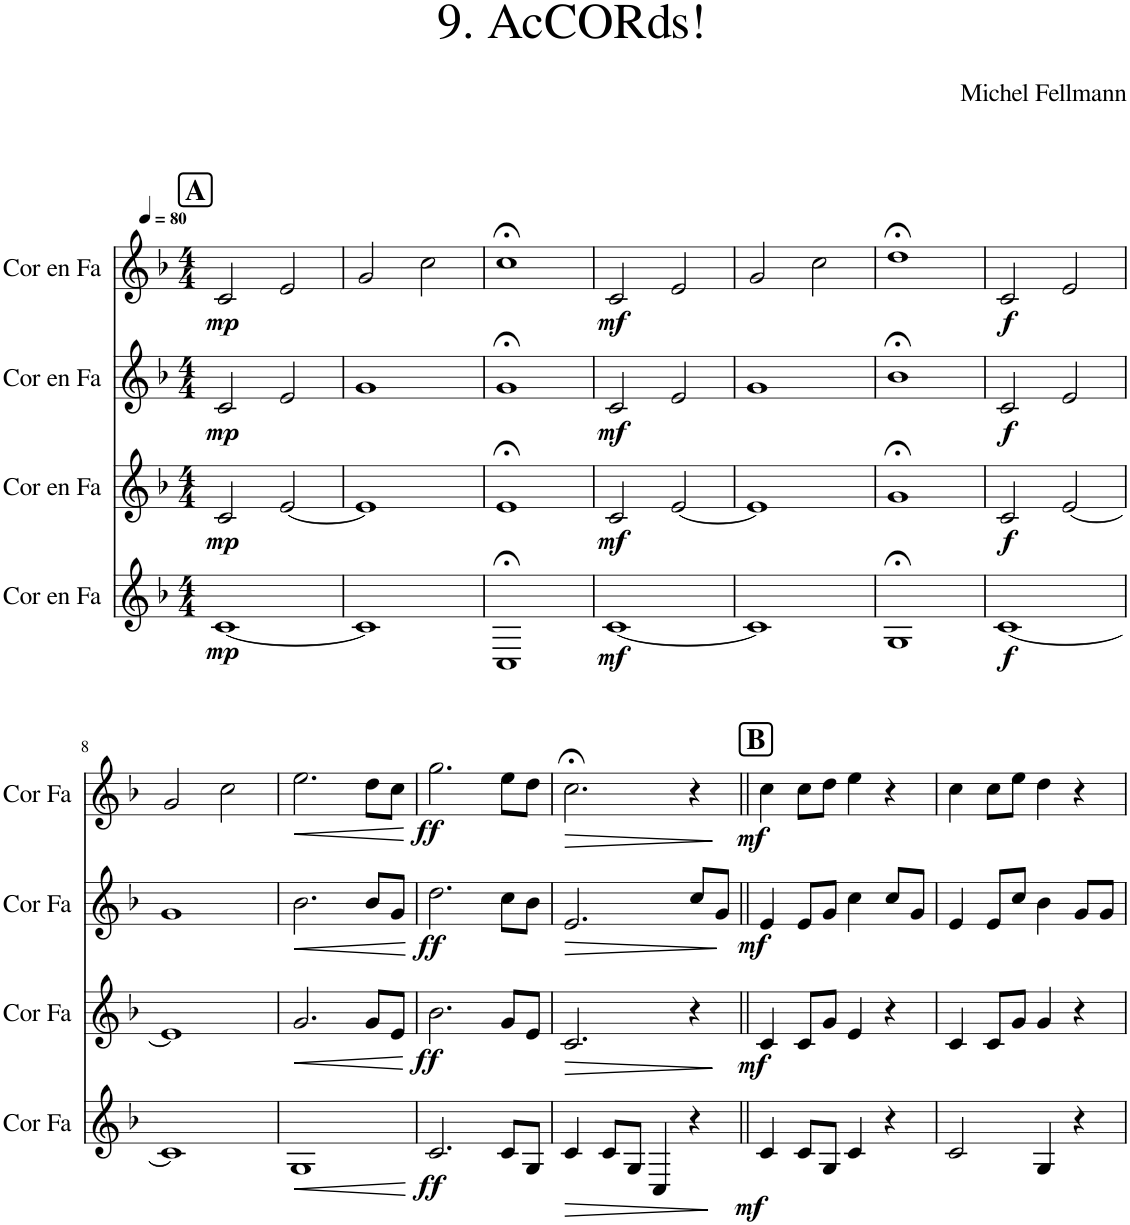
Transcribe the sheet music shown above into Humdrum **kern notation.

**kern	**dynam	**kern	**dynam	**kern	**dynam	**kern	**dynam
*part4	*part4	*part3	*part3	*part2	*part2	*part1	*part1
*staff4	*staff4	*staff3	*staff3	*staff2	*staff2	*staff1	*staff1
*I"Cor en Fa	*	*I"Cor en Fa	*	*I"Cor en Fa	*	*I"Cor en Fa	*
*I'Cor Fa	*	*I'Cor Fa	*	*I'Cor Fa	*	*I'Cor Fa	*
*clefG2	*	*clefG2	*	*clefG2	*	*clefG2	*
*Trd4c7	*	*Trd4c7	*	*Trd4c7	*	*Trd4c7	*
*k[b-]	*	*k[b-]	*	*k[b-]	*	*k[b-]	*
*M4/4	*	*M4/4	*	*M4/4	*	*M4/4	*
*MM80	*	*MM80	*	*MM80	*	*MM80	*
!!LO:REH:place=s1:a:B:cj:fs=14:t=A
=1	=1	=1	=1	=1	=1	=1	=1
!	!LO:DY:b	!	!LO:DY:b	!	!LO:DY:b	!	!LO:DY:b
[1c	mp	2c/	mp	2c/	mp	2c/	mp
.	.	[2e/	.	2e/	.	2e/	.
=2	=2	=2	=2	=2	=2	=2	=2
1c]	.	1e]	.	1g	.	2g/	.
.	.	.	.	.	.	2cc\	.
=3	=3	=3	=3	=3	=3	=3	=3
1C;<	.	1e;<	.	1g;<	.	1cc;<	.
=4	=4	=4	=4	=4	=4	=4	=4
!	!LO:DY:b	!	!LO:DY:b	!	!LO:DY:b	!	!LO:DY:b
[1c	mf	2c/	mf	2c/	mf	2c/	mf
.	.	[2e/	.	2e/	.	2e/	.
=5	=5	=5	=5	=5	=5	=5	=5
1c]	.	1e]	.	1g	.	2g/	.
.	.	.	.	.	.	2cc\	.
=6	=6	=6	=6	=6	=6	=6	=6
1G;<	.	1g;<	.	1b-;<	.	1dd;<	.
=7	=7	=7	=7	=7	=7	=7	=7
!	!LO:DY:b	!	!LO:DY:b	!	!LO:DY:b	!	!LO:DY:b
[1c	f	2c/	f	2c/	f	2c/	f
.	.	[2e/	.	2e/	.	2e/	.
!!LO:LB:g=z
=8	=8	=8	=8	=8	=8	=8	=8
1c]	.	1e]	.	1g	.	2g/	.
.	.	.	.	.	.	2cc\	.
=9	=9	=9	=9	=9	=9	=9	=9
!	!LO:HP:b	!	!LO:HP:b	!	!LO:HP:b	!	!LO:HP:b
1G	<	2.g/	<	2.b-\	<	2.ee\	<
.	.	8g/L	.	8b-/L	.	8dd\L	.
.	.	8e/J	.	8g/J	.	8cc\J	.
.	[	.	[	.	[	.	[
=10	=10	=10	=10	=10	=10	=10	=10
!	!LO:DY:b	!	!LO:DY:b	!	!LO:DY:b	!	!LO:DY:b
2.c/	ff	2.b-\	ff	2.dd\	ff	2.gg\	ff
8c/L	.	8g/L	.	8cc\L	.	8ee\L	.
8G/J	.	8e/J	.	8b-\J	.	8dd\J	.
=11	=11	=11	=11	=11	=11	=11	=11
!	!LO:HP:b	!	!LO:HP:b	!	!LO:HP:b	!	!LO:HP:b
4c/	>	2.c/	>	2.e/	>	2.cc;<\	>
8c/L	.	.	.	.	.	.	.
8G/J	.	.	.	.	.	.	.
4C/	.	.	.	.	.	.	.
4r	.	4r	.	8cc/L	.	4r	.
.	.	.	.	8g/J	.	.	.
.	]	.	]	.	]	.	]
!!LO:REH:place=s1:a:B:cj:fs=14:t=B
=12||	=12||	=12||	=12||	=12||	=12||	=12||	=12||
!	!LO:DY:b	!	!LO:DY:b	!	!LO:DY:b	!	!LO:DY:b
4c/	mf	4c/	mf	4e/	mf	4cc\	mf
8c/L	.	8c/L	.	8e/L	.	8cc\L	.
8G/J	.	8g/J	.	8g/J	.	8dd\J	.
4c/	.	4e/	.	4cc\	.	4ee\	.
4r	.	4r	.	8cc/L	.	4r	.
.	.	.	.	8g/J	.	.	.
=13	=13	=13	=13	=13	=13	=13	=13
2c/	.	4c/	.	4e/	.	4cc\	.
.	.	8c/L	.	8e/L	.	8cc\L	.
.	.	8g/J	.	8cc/J	.	8ee\J	.
4G/	.	4g/	.	4b-\	.	4dd\	.
4r	.	4r	.	8g/L	.	4r	.
.	.	.	.	8g/J	.	.	.
=	=	=	=	=	=	=	=
*-	*-	*-	*-	*-	*-	*-	*-
